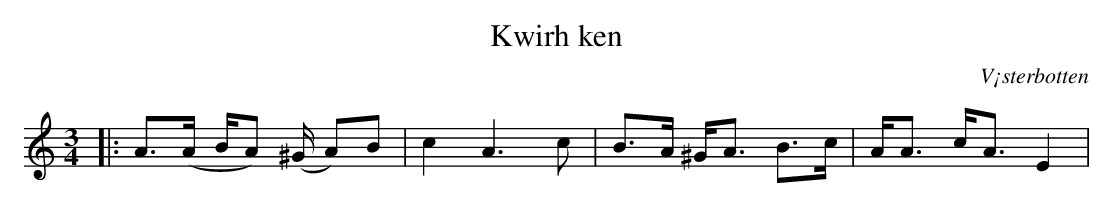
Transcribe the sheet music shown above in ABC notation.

X:1
T:Kwirh ken
O:V¡sterbotten
M:3/4
L:1/8
K:Am
|: A>(A B/A) (^G/ A)B | c2 A3c | B>A ^G<A B>c | A<A c<A E2 |
